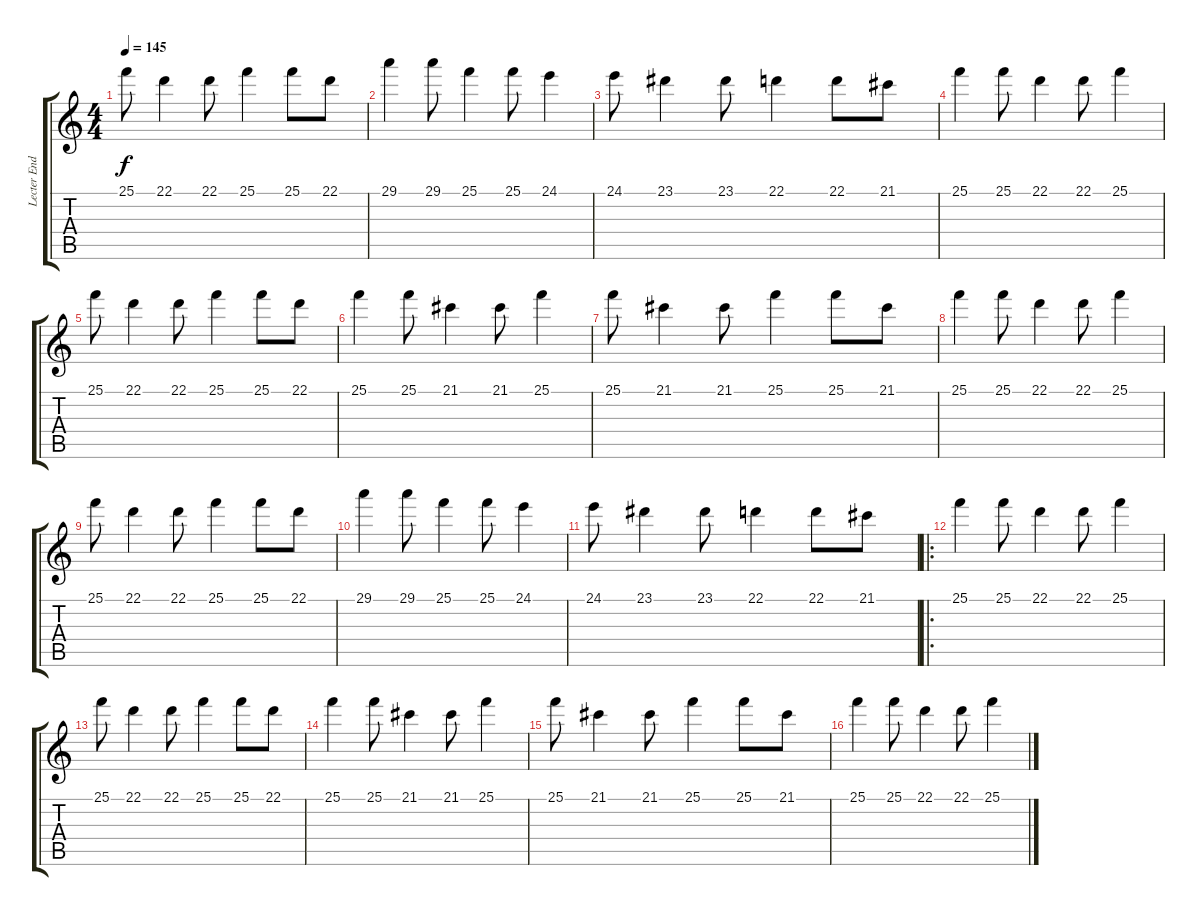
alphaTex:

\track ("Lecter End" "Lecter End") {instrument stringensemble1}
\staff {score tabs}
\tuning (E4 B3 G3 D3 A2 E2) {hide}
\ts (4 4)
\tempo 145
\clef g2
\ks c
25.1.8{dy f} 22.1.4 22.1.8 25.1.4 25.1.8 22.1.8 |
29.1.4 29.1.8 25.1.4 25.1.8 24.1.4 |
24.1.8 23.1.4 23.1.8 22.1.4 22.1.8 21.1.8 |
25.1.4{instrument stringensemble1} 25.1.8 22.1.4 22.1.8 25.1.4 |
25.1.8 22.1.4 22.1.8 25.1.4 25.1.8 22.1.8 |
25.1.4 25.1.8 21.1.4 21.1.8 25.1.4 |
25.1.8 21.1.4 21.1.8 25.1.4 25.1.8 21.1.8 |
25.1.4 25.1.8 22.1.4 22.1.8 25.1.4 |
25.1.8 22.1.4 22.1.8 25.1.4 25.1.8 22.1.8 |
29.1.4 29.1.8 25.1.4 25.1.8 24.1.4 |
24.1.8 23.1.4 23.1.8 22.1.4 22.1.8 21.1.8 |
\ro
25.1.4{volume 7 instrument stringensemble1} 25.1.8 22.1.4 22.1.8 25.1.4 |
25.1.8 22.1.4 22.1.8 25.1.4 25.1.8 22.1.8 |
25.1.4 25.1.8 21.1.4 21.1.8 25.1.4 |
25.1.8 21.1.4 21.1.8 25.1.4 25.1.8 21.1.8 |
25.1.4 25.1.8 22.1.4 22.1.8 25.1.4
